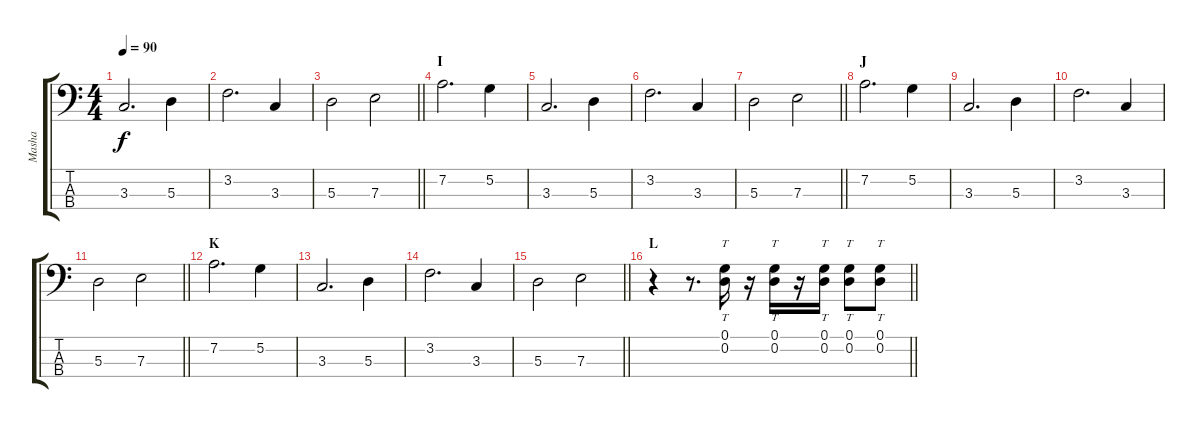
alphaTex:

\track ("Masha" "Masha") {instrument acousticbass}
\staff {score tabs}
\tuning (G2 D2 A1 E1) {hide}
\ts (4 4)
\tempo 90
\clef f4
\ks c
3.3.2{d dy f} 5.3.4 |
3.2.2{d} 3.3.4 |
\barLineRight lightlight
5.3.2 7.3.2 |
\section ("" "I")
7.2.2{d} 5.2.4 |
3.3.2{d} 5.3.4 |
3.2.2{d} 3.3.4 |
\barLineRight lightlight
5.3.2 7.3.2 |
\section ("" "J")
7.2.2{d} 5.2.4 |
3.3.2{d} 5.3.4 |
3.2.2{d} 3.3.4 |
\barLineRight lightlight
5.3.2 7.3.2 |
\section ("" "K")
7.2.2{d} 5.2.4 |
3.3.2{d} 5.3.4 |
3.2.2{d} 3.3.4 |
\barLineRight lightlight
5.3.2 7.3.2 |
\section ("" "L")
\barLineRight lightlight
r.4 r.8{d} (0.1 0.2).16{tt} r.16 (0.1 0.2).16{tt} r.16 (0.1 0.2).16{tt} (0.1 0.2).8{tt} (0.1 0.2).8{tt}
